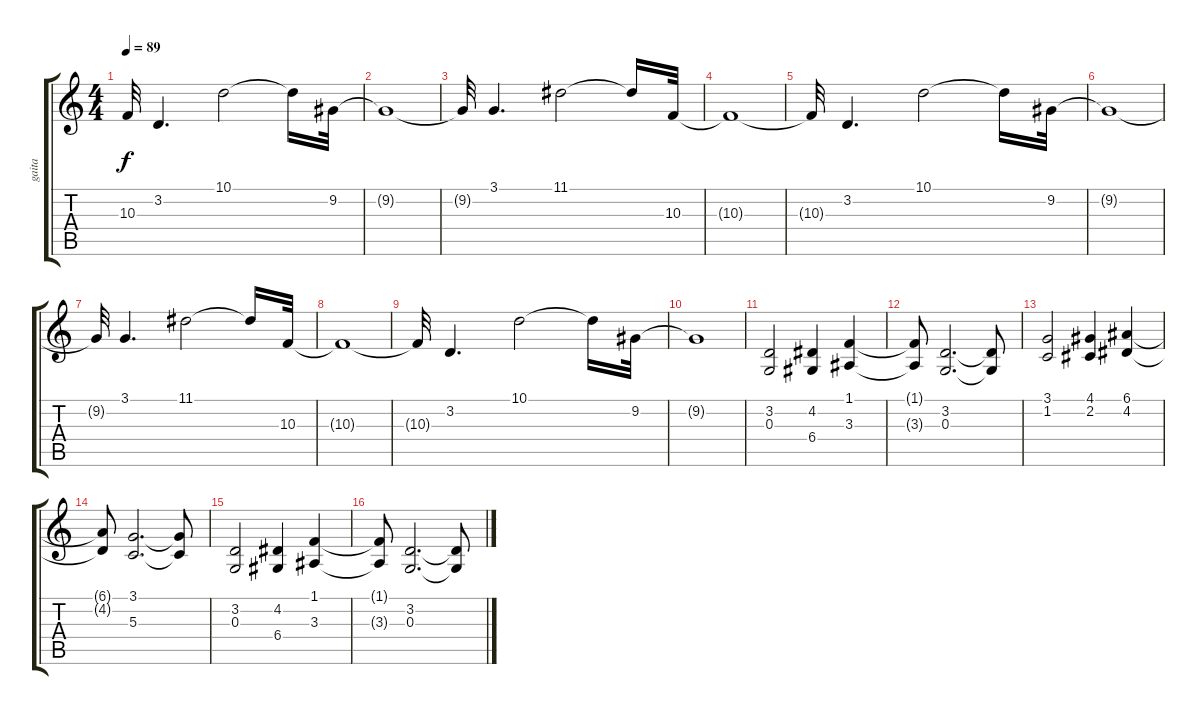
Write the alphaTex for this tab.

\track ("gaita" "gaita") {instrument fx6goblins}
\staff {score tabs}
\tuning (E4 B3 G3 D3 A2 E2) {hide}
\ts (4 4)
\tempo 89
\clef g2
\ks c
10.3{t}.32{dy f} 3.2.4{d} 10.1.2 10.1{t}.16 9.2.32 |
9.2{t}.1 |
9.2{t}.32 3.1.4{d} 11.1.2 11.1{t}.16 10.3.32 |
10.3{t}.1 |
10.3{t}.32 3.2.4{d} 10.1.2 10.1{t}.16 9.2.32 |
9.2{t}.1 |
9.2{t}.32 3.1.4{d} 11.1.2 11.1{t}.16 10.3.32 |
10.3{t}.1 |
10.3{t}.32 3.2.4{d} 10.1.2 10.1{t}.16 9.2.32 |
9.2{t}.1 |
(3.2 0.3).2 (4.2 6.4).4 (1.1 3.3).4 |
(1.1{t} 3.3{t}).8 (3.2 0.3).2{d} (3.2{t} 0.3{t}).8 |
(3.1 1.2).2 (4.1 2.2).4 (6.1 4.2).4 |
(6.1{t} 4.2{t}).8 (3.1 5.3).2{d} (3.1{t} 5.3{t}).8 |
(3.2 0.3).2 (4.2 6.4).4 (1.1 3.3).4 |
(1.1{t} 3.3{t}).8 (3.2 0.3).2{d} (3.2{t} 0.3{t}).8
